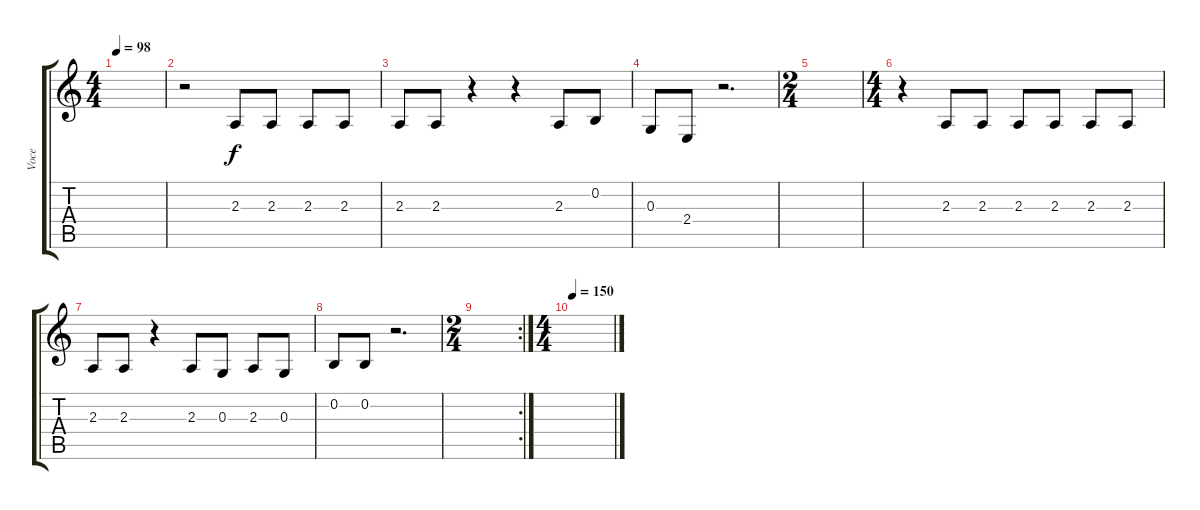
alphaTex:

\track ("Voce" "Voce") {instrument oboe}
\staff {score tabs}
\tuning (E4 B3 G3 D3 A2 E2) {hide}
\ts (4 4)
\tempo 98
\clef g2
\ks c
|
r.2 2.3.8 2.3.8 2.3.8 2.3.8 |
2.3.8 2.3.8 r.4 r.4 2.3.8 0.2.8 |
0.3.8 2.4.8 r.2{d} |
\ts (2 4)
|
\ts (4 4)
r.4 2.3.8 2.3.8 2.3.8 2.3.8 2.3.8 2.3.8 |
2.3.8 2.3.8 r.4 2.3.8 0.3.8 2.3.8 0.3.8 |
0.2.8 0.2.8 r.2{d} |
\rc 2
\ts (2 4)
|
\ts (4 4)
\tempo 150
